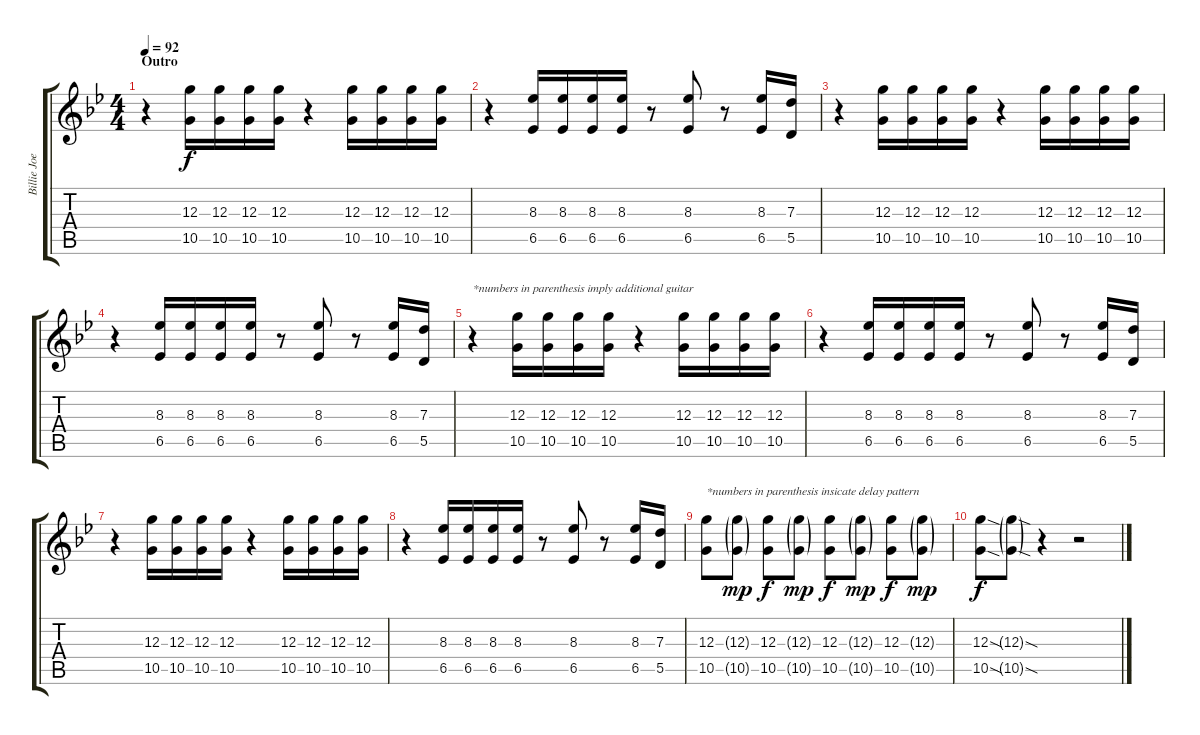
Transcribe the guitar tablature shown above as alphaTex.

\track ("Billie Joe Armstrong - Guitar" "Billie Joe") {instrument distortionguitar}
\staff {score tabs}
\tuning (E4 B3 G3 D3 A2 E2) {hide}
\ts (4 4)
\section ("" "Outro")
\tempo 92
\clef g2
\ks gminor
r.4{dy fff volume 13 balance 5} (12.3 10.5).16{dy f} (12.3 10.5).16 (12.3 10.5).16 (12.3 10.5).16 r.4 (12.3 10.5).16 (12.3 10.5).16 (12.3 10.5).16 (12.3 10.5).16 |
r.4 (8.3 6.5).16 (8.3 6.5).16 (8.3 6.5).16 (8.3 6.5).16 r.8 (8.3 6.5).8 r.8 (8.3 6.5).16 (7.3 5.5).16 |
r.4 (12.3 10.5).16 (12.3 10.5).16 (12.3 10.5).16 (12.3 10.5).16 r.4 (12.3 10.5).16 (12.3 10.5).16 (12.3 10.5).16 (12.3 10.5).16 |
r.4 (8.3 6.5).16 (8.3 6.5).16 (8.3 6.5).16 (8.3 6.5).16 r.8 (8.3 6.5).8 r.8 (8.3 6.5).16 (7.3 5.5).16 |
r.4{txt "*numbers in parenthesis imply additional guitar"} (12.3 10.5).16 (12.3 10.5).16 (12.3 10.5).16 (12.3 10.5).16 r.4 (12.3 10.5).16 (12.3 10.5).16 (12.3 10.5).16 (12.3 10.5).16 |
r.4 (8.3 6.5).16 (8.3 6.5).16 (8.3 6.5).16 (8.3 6.5).16 r.8 (8.3 6.5).8 r.8 (8.3 6.5).16 (7.3 5.5).16 |
r.4 (12.3 10.5).16 (12.3 10.5).16 (12.3 10.5).16 (12.3 10.5).16 r.4 (12.3 10.5).16 (12.3 10.5).16 (12.3 10.5).16 (12.3 10.5).16 |
r.4 (8.3 6.5).16 (8.3 6.5).16 (8.3 6.5).16 (8.3 6.5).16 r.8 (8.3 6.5).8 r.8 (8.3 6.5).16 (7.3 5.5).16 |
(12.3 10.5).8{txt "*numbers in parenthesis insicate delay pattern"} (12.3{g} 10.5{g}).8{dy mp} (12.3 10.5).8{dy f} (12.3{g} 10.5{g}).8{dy mp} (12.3 10.5).8{dy f} (12.3{g} 10.5{g}).8{dy mp} (12.3 10.5).8{dy f} (12.3{g} 10.5{g}).8{dy mp} |
(12.3{sod} 10.5{sod}).8{dy f} (12.3{sod g} 10.5{sod g}).8 r.4 r.2
